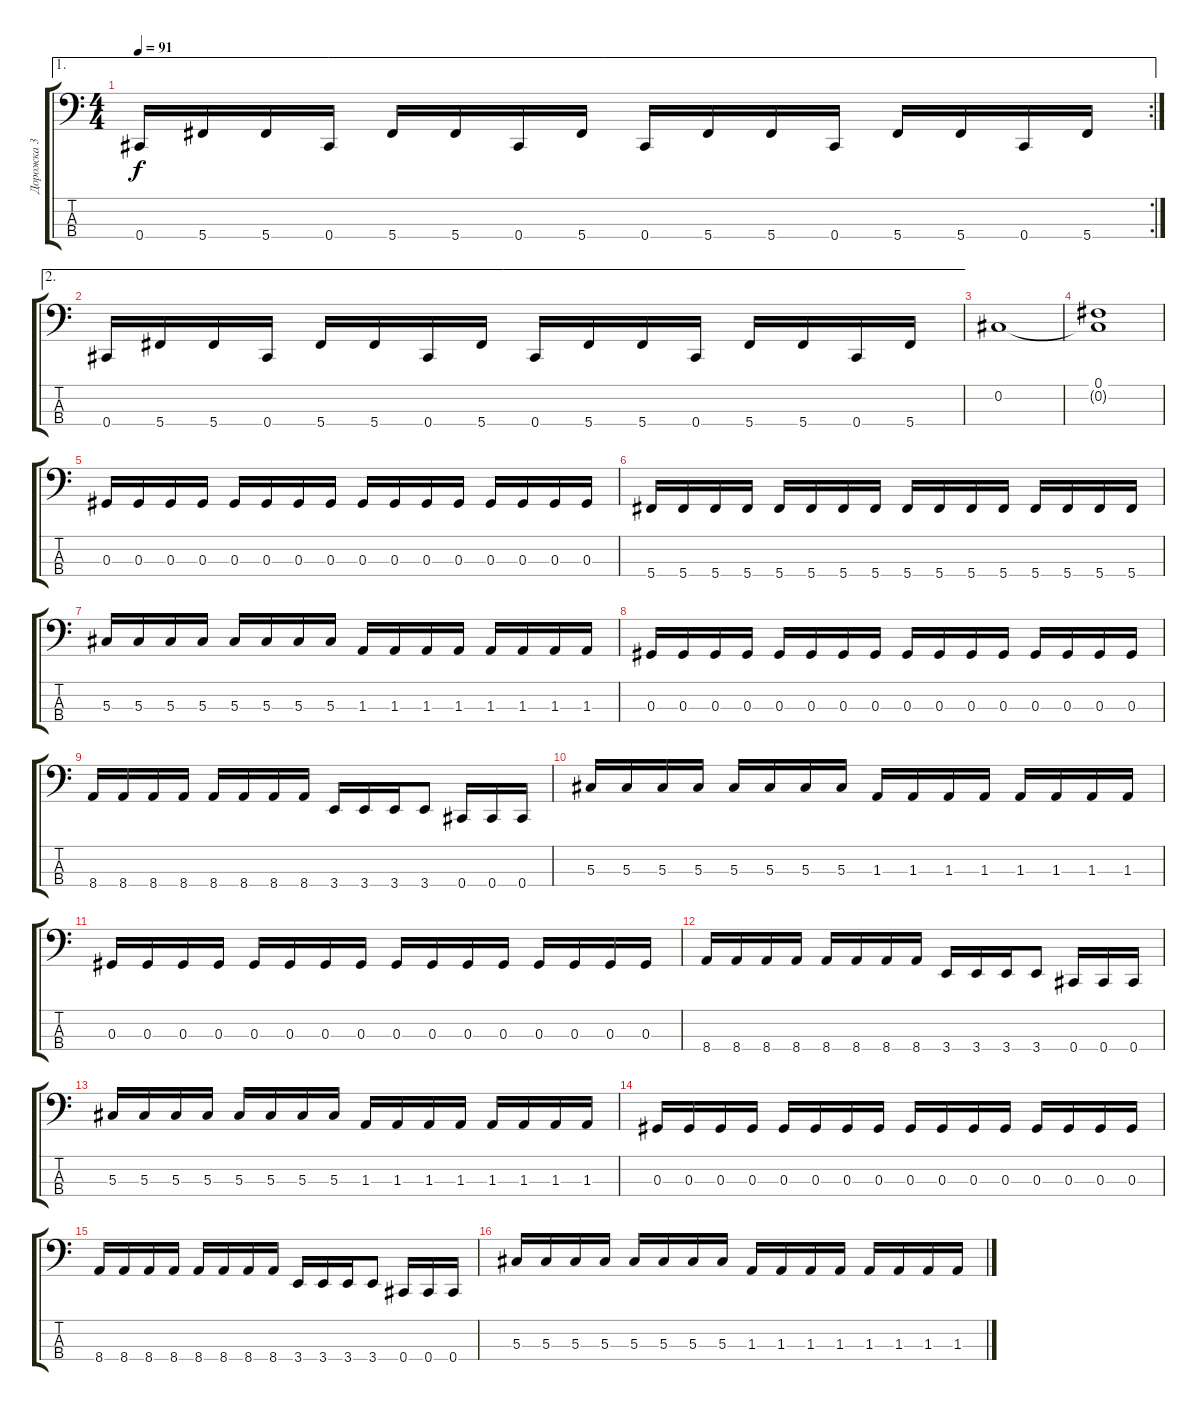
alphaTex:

\track ("Дорожка 3" "Дорожка 3") {instrument electricbassfinger}
\staff {score tabs}
\tuning (Gb2 Db2 Ab1 Db1) {hide}
\ae 1
\rc 2
\ts (4 4)
\tempo 91
\clef f4
\ks c
0.4.16{dy f} 5.4.16 5.4.16 0.4.16 5.4.16 5.4.16 0.4.16 5.4.16 0.4.16 5.4.16 5.4.16 0.4.16 5.4.16 5.4.16 0.4.16 5.4.16 |
\ae 2
0.4.16 5.4.16 5.4.16 0.4.16 5.4.16 5.4.16 0.4.16 5.4.16 0.4.16 5.4.16 5.4.16 0.4.16 5.4.16 5.4.16 0.4.16 5.4.16 |
0.2.1 |
(0.1 0.2{t}).1 |
0.3.16 0.3.16 0.3.16 0.3.16 0.3.16 0.3.16 0.3.16 0.3.16 0.3.16 0.3.16 0.3.16 0.3.16 0.3.16 0.3.16 0.3.16 0.3.16 |
5.4.16 5.4.16 5.4.16 5.4.16 5.4.16 5.4.16 5.4.16 5.4.16 5.4.16 5.4.16 5.4.16 5.4.16 5.4.16 5.4.16 5.4.16 5.4.16 |
5.3.16 5.3.16 5.3.16 5.3.16 5.3.16 5.3.16 5.3.16 5.3.16 1.3.16 1.3.16 1.3.16 1.3.16 1.3.16 1.3.16 1.3.16 1.3.16 |
0.3.16 0.3.16 0.3.16 0.3.16 0.3.16 0.3.16 0.3.16 0.3.16 0.3.16 0.3.16 0.3.16 0.3.16 0.3.16 0.3.16 0.3.16 0.3.16 |
8.4.16 8.4.16 8.4.16 8.4.16 8.4.16 8.4.16 8.4.16 8.4.16 3.4.16 3.4.16 3.4.16 3.4.8 0.4.16 0.4.16 0.4.16 |
5.3.16 5.3.16 5.3.16 5.3.16 5.3.16 5.3.16 5.3.16 5.3.16 1.3.16 1.3.16 1.3.16 1.3.16 1.3.16 1.3.16 1.3.16 1.3.16 |
0.3.16 0.3.16 0.3.16 0.3.16 0.3.16 0.3.16 0.3.16 0.3.16 0.3.16 0.3.16 0.3.16 0.3.16 0.3.16 0.3.16 0.3.16 0.3.16 |
8.4.16 8.4.16 8.4.16 8.4.16 8.4.16 8.4.16 8.4.16 8.4.16 3.4.16 3.4.16 3.4.16 3.4.8 0.4.16 0.4.16 0.4.16 |
5.3.16 5.3.16 5.3.16 5.3.16 5.3.16 5.3.16 5.3.16 5.3.16 1.3.16 1.3.16 1.3.16 1.3.16 1.3.16 1.3.16 1.3.16 1.3.16 |
0.3.16 0.3.16 0.3.16 0.3.16 0.3.16 0.3.16 0.3.16 0.3.16 0.3.16 0.3.16 0.3.16 0.3.16 0.3.16 0.3.16 0.3.16 0.3.16 |
8.4.16 8.4.16 8.4.16 8.4.16 8.4.16 8.4.16 8.4.16 8.4.16 3.4.16 3.4.16 3.4.16 3.4.8 0.4.16 0.4.16 0.4.16 |
5.3.16 5.3.16 5.3.16 5.3.16 5.3.16 5.3.16 5.3.16 5.3.16 1.3.16 1.3.16 1.3.16 1.3.16 1.3.16 1.3.16 1.3.16 1.3.16
